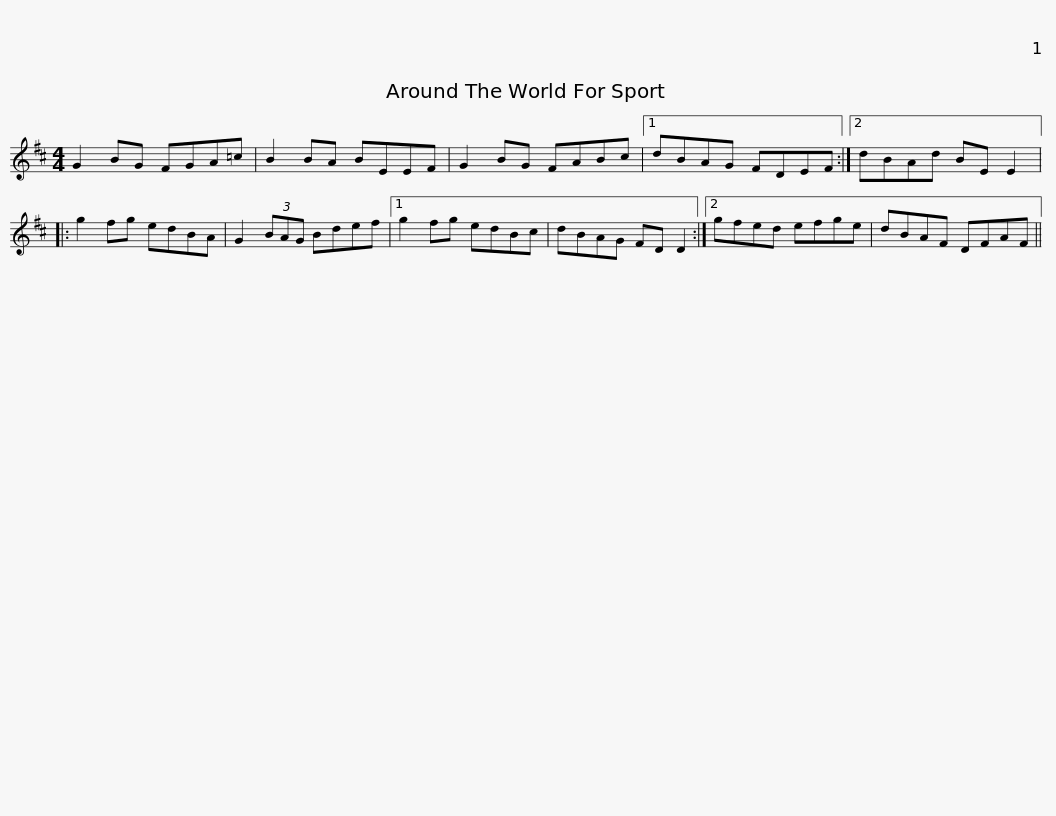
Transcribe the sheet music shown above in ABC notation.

X:1
L:1/8
M:4/4
I:linebreak $
K:D
V:1 treble
V:1
 G2 BG FGA=c | B2 BA BEEF | G2 BG FABc |1 dBAG FDEF :|2 dBAd BE E2 |:$ %5
 g2 fg edBA | G2 (3BAG Bdef |1 g2 fg edBc | dBAG FD D2 :|2 gfed efge |$ %10
 dBAF DFAF || %11
